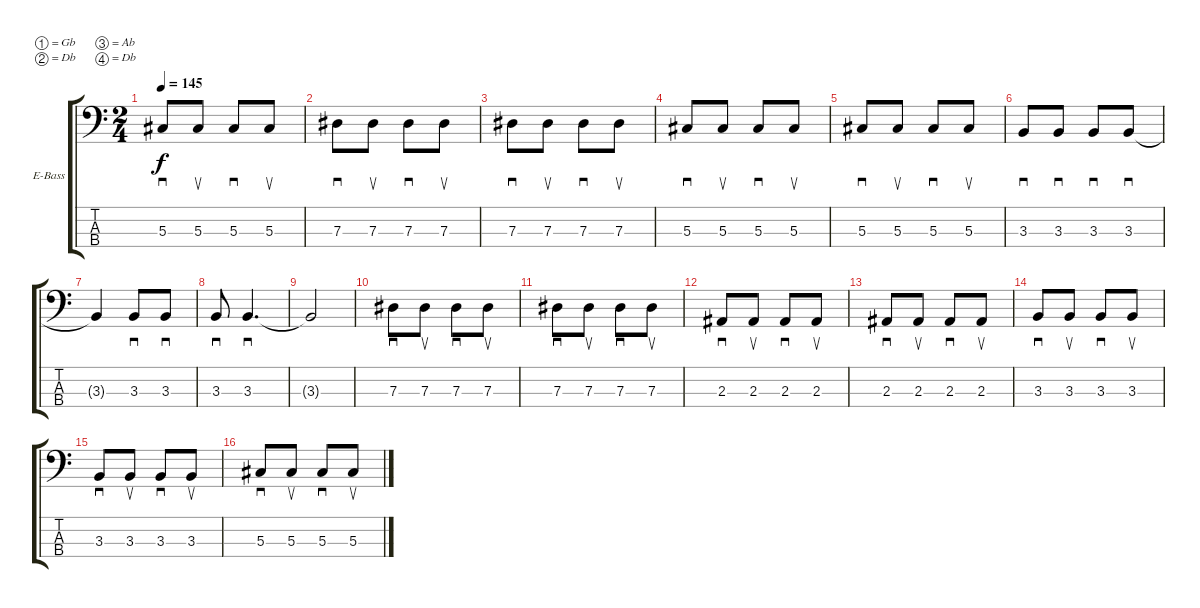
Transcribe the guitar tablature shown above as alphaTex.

\bracketExtendMode groupsimilarinstruments
\firstSystemTrackNameOrientation horizontal
\otherSystemsTrackNameOrientation horizontal
\track ("Electric Bass" "E-Bass") {instrument electricbassfinger}
\staff {score tabs}
\tuning (Gb2 Db2 Ab1 Db1)
\ts (2 4)
\tempo 145
\clef f4
\scale
0.333333
\ks c
5.3.8{sd dy f} 5.3.8{su} 5.3.8{sd} 5.3.8{su} |
\scale
0.333333 7.3.8{sd} 7.3.8{su} 7.3.8{sd} 7.3.8{su} |
\scale
0.333333 7.3.8{sd} 7.3.8{su} 7.3.8{sd} 7.3.8{su} |
\scale
0.333333 5.3.8{sd} 5.3.8{su} 5.3.8{sd} 5.3.8{su} |
\scale
0.333333 5.3.8{sd} 5.3.8{su} 5.3.8{sd} 5.3.8{su} |
\scale
0.333333 3.3.8{sd} 3.3.8{sd} 3.3.8{sd} 3.3.8{sd} |
\scale
0.333333 3.3{t}.4 3.3.8{sd} 3.3.8{sd} |
\scale
0.333333 3.3.8{sd} 3.3.4{d sd} |
\scale
0.333333 3.3{t}.2 |
\scale
0.333333 7.3.8{sd} 7.3.8{su} 7.3.8{sd} 7.3.8{su} |
\scale
0.333333 7.3.8{sd} 7.3.8{su} 7.3.8{sd} 7.3.8{su} |
\scale
0.333333 2.3.8{sd} 2.3.8{su} 2.3.8{sd} 2.3.8{su} |
\scale
0.333333 2.3.8{sd} 2.3.8{su} 2.3.8{sd} 2.3.8{su} |
\scale
0.333333 3.3.8{sd} 3.3.8{su} 3.3.8{sd} 3.3.8{su} |
\scale
0.333333 3.3.8{sd} 3.3.8{su} 3.3.8{sd} 3.3.8{su} |
\scale
0.333333 5.3.8{sd} 5.3.8{su} 5.3.8{sd} 5.3.8{su}
